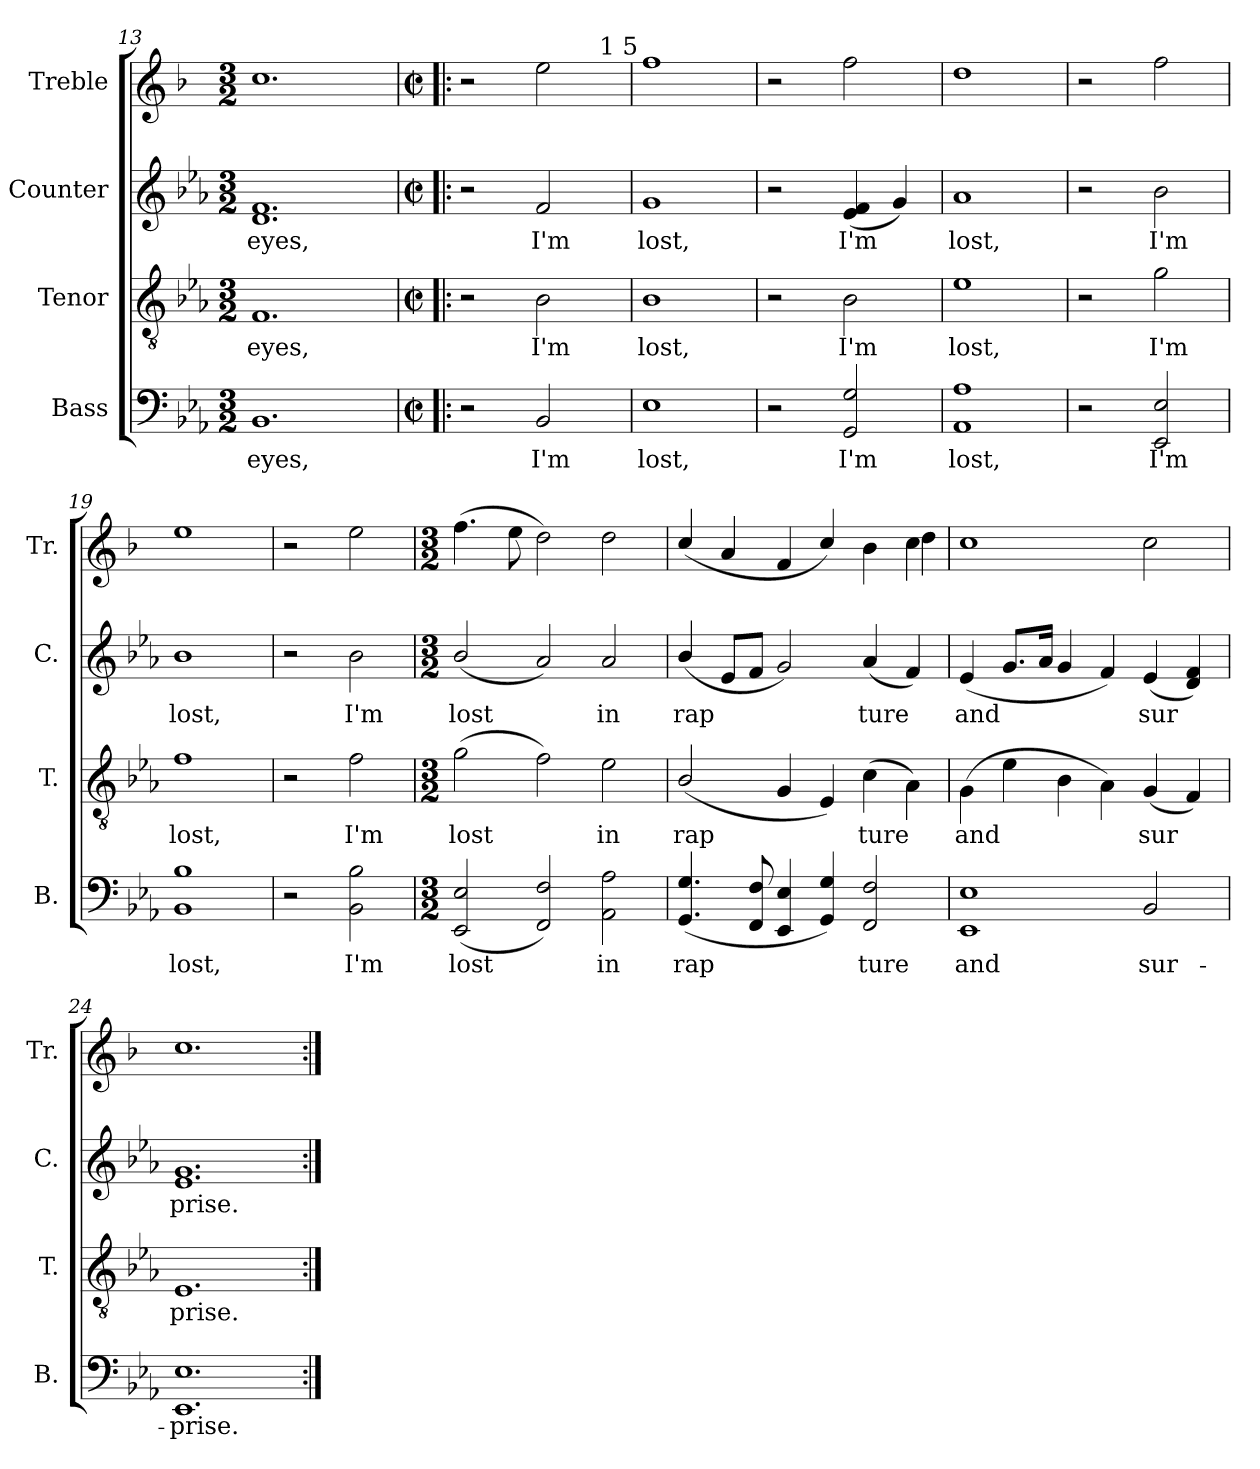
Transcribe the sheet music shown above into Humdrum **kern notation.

**kern	**text	**kern	**text	**kern	**text	**kern
*part4	*part4	*part3	*part3	*part2	*part2	*part1
*staff4	*staff4	*staff3	*staff3	*staff2	*staff2	*staff1
*I"Bass	*	*I"Tenor	*	*I"Counter	*	*I"Treble
*I'B.	*	*I'T.	*	*I'C.	*	*I'Tr.
*clefF4	*	*clefGv2	*	*clefG2	*	*clefG2
*	*	*	*	*	*	*ITrd1c2
*k[b-e-a-]	*	*k[b-e-a-]	*	*k[b-e-a-]	*	*k[b-e-a-]
*E-:	*	*E-:	*	*E-:	*	*E-:
*M3/2	*	*M3/2	*	*M3/2	*	*M3/2
=13	=13	=13	=13	=13	=13	=13
!	!LO:LY:a:cj	!	!LO:LY:b:cj	!	!LO:LY:b:cj	!
1.BB-	eyes,	1.F	eyes,	1.f 1.d	eyes,	1.b-
=14!|:	=14!|:	=14!|:	=14!|:	=14!|:	=14!|:	=14!|:
*M2/2	*	*M2/2	*	*M2/2	*	*M2/2
*met(c|)	*	*met(c|)	*	*met(c|)	*	*met(c|)
*	*	*	*	*	*	*^
2r	.	2r	.	2r	.	2r	2..ryy
!	!LO:LY:a:cj	!	!LO:LY:b:cj	!	!LO:LY:b:cj	!	!
2BB-/	I'm	2B-\	I'm	2f/	I'm	2dd\	.
!	!	!	!	!	!	!	!LO:TX:a:t=1 5
.	.	.	.	.	.	.	8ryy
=15	=15	=15	=15	=15	=15	=15	=15
!	!LO:LY:a:cj	!	!LO:LY:b:cj	!	!LO:LY:b:cj	!	!
*	*	*	*	*	*	*v	*v
1E-	lost,	1B-	lost,	1g	lost,	1ee-
=16	=16	=16	=16	=16	=16	=16
2r	.	2r	.	2r	.	2r
!	!LO:LY:a:cj	!	!LO:LY:b:cj	!	!LO:LY:b:cj	!
2G/ 2GG/	I'm	2B-\	I'm	(<4e-/< 4f/<	I'm	2ee-\
!	!	!	!	!	!LO:LY:b:cj	!
.	.	.	.	4g/)	.	.
=17	=17	=17	=17	=17	=17	=17
!	!LO:LY:a:cj	!	!LO:LY:b:cj	!	!LO:LY:b:cj	!
1A- 1AA-	lost,	1e-	lost,	1a-	lost,	1cc
=18	=18	=18	=18	=18	=18	=18
2r	.	2r	.	2r	.	2r
!	!LO:LY:a:cj	!	!LO:LY:b:cj	!	!LO:LY:b:cj	!
2E-/ 2EE-/	I'm	2g\	I'm	2b-\	I'm	2ee-\
!!LO:LB:g=z
=19	=19	=19	=19	=19	=19	=19
!	!LO:LY:a:cj	!	!LO:LY:a:cj	!	!LO:LY:b:cj	!
1B- 1BB-	lost,	1f	lost,	1b-	lost,	1dd
=20	=20	=20	=20	=20	=20	=20
2r	.	2r	.	2r	.	2r
!	!LO:LY:a:cj	!	!LO:LY:a:cj	!	!LO:LY:b:cj	!
2B-\ 2BB-\	I'm	2f\	I'm	2b-\	I'm	2dd\
=21	=21	=21	=21	=21	=21	=21
*M3/2	*	*M3/2	*	*M3/2	*	*M3/2
!	!LO:LY:a:cj	!	!LO:LY:a:cj	!	!LO:LY:b:cj	!
(<2E-/ 2EE-/	lost	(>2g\	lost	(<2b-/	lost	(>4.ee-\
.	.	.	.	.	.	8dd\
!	!LO:LY:a:cj	!	!LO:LY:a:cj	!	!LO:LY:b:cj	!
2F/ 2FF/)	.	2f\)	.	2a-/)	.	2cc\)
!	!LO:LY:a:cj	!	!LO:LY:a:cj	!	!LO:LY:b:cj	!
2A-\ 2AA-\	in	2e-\	in	2a-/	in	2cc\
=22	=22	=22	=22	=22	=22	=22
!	!LO:LY:a:cj	!	!LO:LY:a:cj	!	!LO:LY:b:cj	!
*	*	*	*	*	*	*^
(<4.G/ 4.GG/	rap-	(<2B-/	rap-	(<4b-/	rap-	(<4b-/	4ryy
!	!	!	!	!	!LO:LY:b:cj	!	!
*	*	*	*	*	*	*v	*v
.	.	.	.	8e-/L	--	4g/
!	!LO:LY:a:cj	!	!	!	!LO:LY:b:cj	!
8F/ 8FF/	--	.	.	8f/J	--	.
!	!LO:LY:a:cj	!	!LO:LY:a:cj	!	!LO:LY:b:cj	!
4E-/ 4EE-/	--	4G/	--	2g/)	--	4e-/
!	!LO:LY:a:cj	!	!LO:LY:a:cj	!	!	!
4G/ 4GG/)	--	4E-/)	--	.	.	4b-/)
!	!LO:LY:a:cj	!	!LO:LY:a:cj	!	!LO:LY:b:cj	!
2F/ 2FF/	-ture	(>4c\	-ture	(<4a-/	-ture	4a-\
!	!	!	!LO:LY:a:cj	!	!LO:LY:b:cj	!
*	*	*	*	*	*	*^
.	.	4A-\)	.	4f/)	.	4b->\	4cc\
=23	=23	=23	=23	=23	=23	=23	=23
!	!LO:LY:a:cj	!	!LO:LY:a:cj	!	!LO:LY:b:cj	!	!
*	*	*	*	*	*	*v	*v
1E- 1EE-	and	(>4G\	and	(<4e-/	and	1b-
!	!	!	!LO:LY:a:cj	!	!LO:LY:b:cj	!
.	.	4e-\	.	8.g/L	.	.
!	!	!	!	!	!LO:LY:b:cj	!
.	.	.	.	16a-/J	.	.
!	!	!	!LO:LY:a:cj	!	!LO:LY:b:cj	!
.	.	4B-\	.	4g/	.	.
!	!	!	!LO:LY:a:cj	!	!LO:LY:b:cj	!
.	.	4A-\)	.	4f/)	.	.
!	!LO:LY:a:cj	!	!LO:LY:a:cj	!	!LO:LY:b:cj	!
2BB-/	sur-	(<4G/	sur-	(<4e-/	sur-	2b-\
!	!	!	!LO:LY:a:cj	!	!LO:LY:b:cj	!
.	.	4F/)	--	4f/ 4d/)	--	.
=24	=24	=24	=24	=24	=24	=24
!	!LO:LY:a:cj	!	!LO:LY:a:cj	!	!LO:LY:b:cj	!
1.E- 1.EE-	-prise.	1.E-	-prise.	1.g 1.e-	-prise.	1.b-
=:|!	=:|!	=:|!	=:|!	=:|!	=:|!	=:|!
*-	*-	*-	*-	*-	*-	*-
